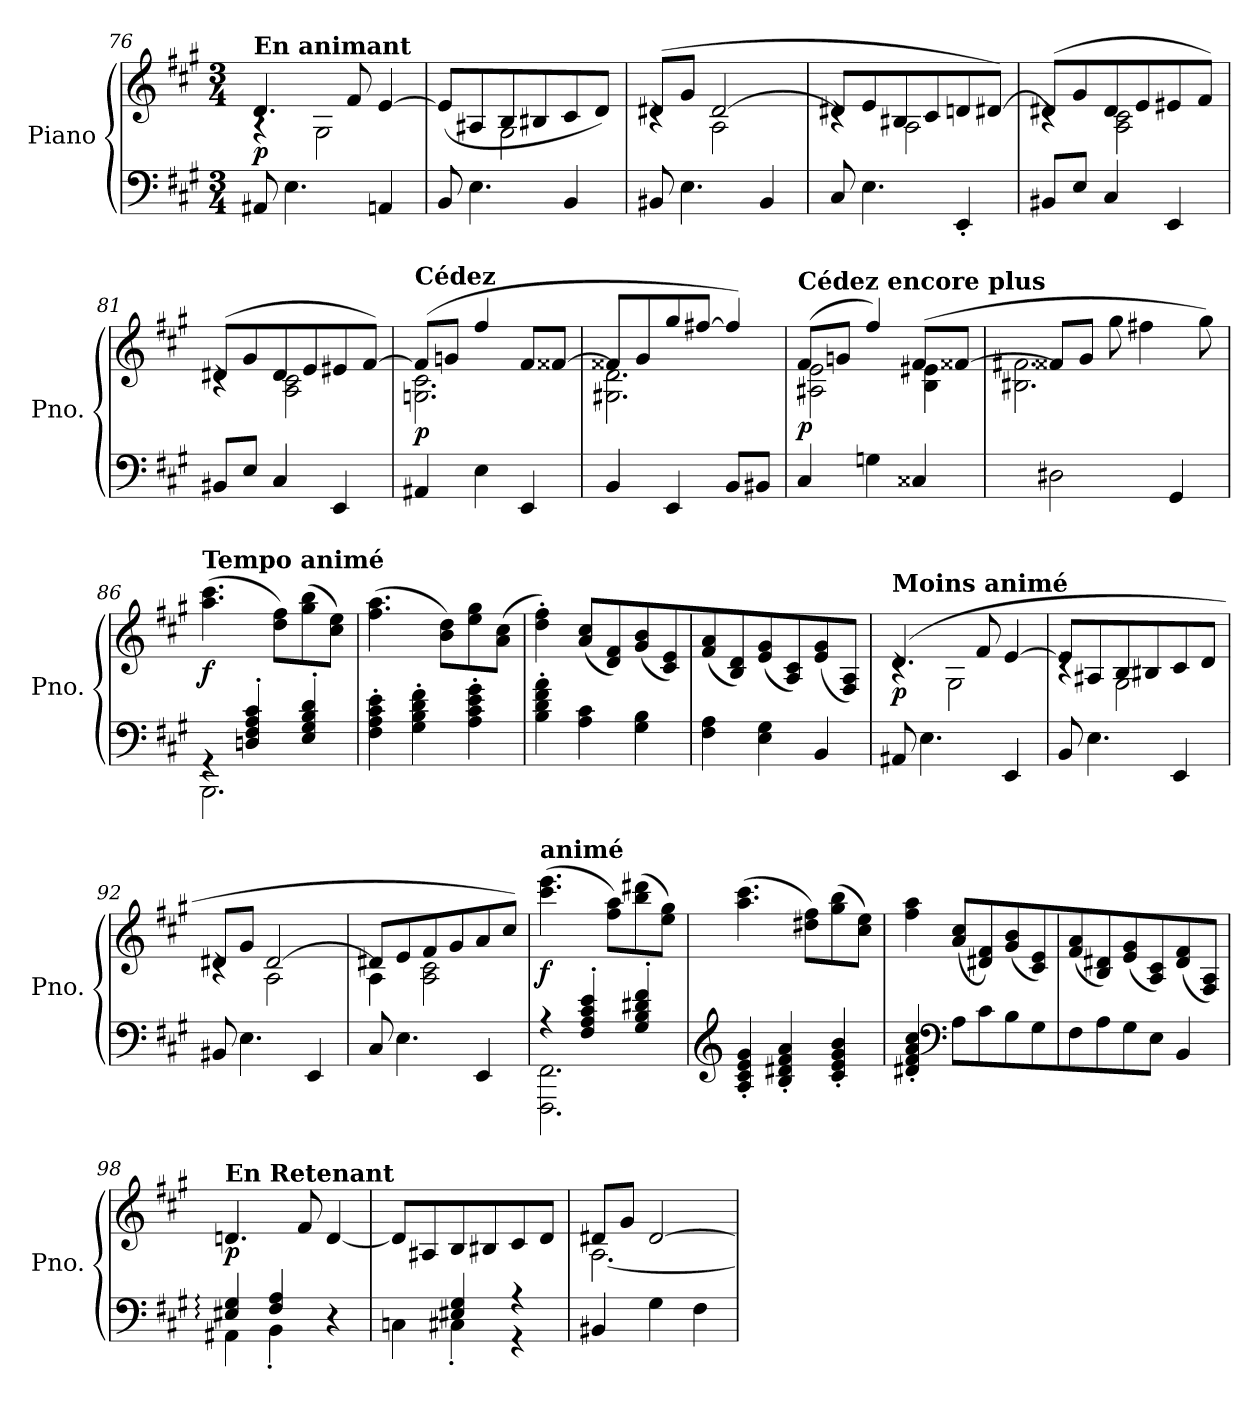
**kern	**kern	**dynam
*part1	*part1	*part1
*staff2	*staff1	*staff1/2
*I"Piano	*	*
*I'Pno.	*	*
*clefF4	*clefG2	*
*k[f#c#g#]	*k[f#c#g#]	*
*M3/4	*M3/4	*
=76	=76	=76
*	*^	*
!	!LO:TX:a:B:t=En animant	!	!
!	!	!	!LO:DY:b
8AA#X/	4.d/	4rA	p
4.E\	.	.	.
.	.	2G#\	.
.	8f#/	.	.
4AAn/	[4e/	.	.
!!LO:LB:g=z	!!
=77	=77	=77	=77
8BB/	(>8e/L]	4ryy	.
4.E\	8A#X/	.	.
.	8B/	2G#\	.
.	8B#X/	.	.
4BB/	8c#/	.	.
.	8d/J)	.	.
=78	=78	=78	=78
8BB#X/	(>8d#X/L	4rc	.
4.E\	8g#/J	.	.
.	[2d#/	2A\	.
4BB#/	.	.	.
=79	=79	=79	=79
8C#/	8d#X/L]	4rc	.
4.E\	8e/	.	.
.	8B#X/	2A\	.
.	8c#/	.	.
4EE'/	8dn/	.	.
.	[8d#X/J)	.	.
=80	=80	=80	=80
8BB#X/L	(>8d#X/L]	4rc	.
8E/J	8g#/	.	.
4C#/	8d#/	2A\ 2c#\	.
.	8e/	.	.
4EE/	8e#X/	.	.
.	8f#/J)	.	.
=81	=81	=81	=81
8BB#X/L	(>8d#X/L	4rc	.
8E/J	8g#/	.	.
4C#/	8d#/	2A\ 2c#\	.
.	8e/	.	.
4EE/	8e#X/	.	.
.	[8f#/J)	.	.
!!LO:LB:g=z	!!
=82	=82	=82	=82
!	!LO:TX:a:B:t=Cédez	!	!
!	!	!	!LO:DY:b
4AA#X/	(>8f#/L]	2.Gn\ 2.c#\	p
.	8gn/J	.	.
4E\	4ff#/	.	.
4EE/	8f#/L	.	.
.	[8f##X/J	.	.
=83	=83	=83	=83
4BB/	8f##X/L]	2.G#X\ 2.d\	.
.	8g#/	.	.
4EE/	8gg#/	.	.
.	[8ff#X/J	.	.
8BB/L	4ff#/])	.	.
8BB#X/J	.	.	.
=84	=84	=84	=84
!	!LO:TX:a:B:t=Cédez encore plus	!	!
!	!	!	!LO:DY:b
4C#/	(>8f#/L	2A#X\ 2e\	p
.	8gn/J	.	.
4Gn\	4ff#/)	.	.
4C##X/	(>8f#/L	4B\ 4e#X\	.
.	[8f##X/J	.	.
=85	=85	=85	=85
2D#X\	8f##X/L]	2.B#X\ 2.f#X\	.
.	8g#/J	.	.
.	8gg#\	.	.
.	4ff#X\	.	.
4GG#/	.	.	.
.	8gg#\)	.	.
*	*v	*v	*
=86	=86	=86
*^	*	*
!	!	!LO:TX:a:B:t=Tempo animé	!
!	!	!	!LO:DY:b
4rGG	2.BBB\	(>4.aa\ 4.ccc#\	f
4Dn/' 4F#/' 4A/' 4c#/'	.	.	.
.	.	8dd\ 8ff#\L)	.
4E/' 4G#/' 4B/' 4d/'	.	(>8gg#\ 8bb\	.
.	.	8cc#\ 8ee\J)	.
*v	*v	*	*
!!LO:LB:g=z
=87	=87	=87
4F#\' 4A\' 4c#\' 4e\'	(>4.ff#\ 4.aa\	.
4G#\' 4B\' 4d\' 4f#\'	.	.
.	8b\ 8dd\L)	.
4A\' 4c#\' 4e\' 4g#\'	8ee\ 8gg#\	.
.	(>8a\ 8cc#\J	.
=88	=88	=88
4B\' 4d\' 4f#\' 4a\'	4dd\' 4ff#\')	.
4A\ 4c#\	(<8a/ 8cc#/L	.
.	8d/ 8f#/)	.
4G#\ 4B\	(<8g#/ 8b/	.
.	8c#/ 8e/)	.
=89	=89	=89
4F#\ 4A\	(<8f#/ 8a/	.
.	8B/ 8d/)	.
4E\ 4G#\	(<8e/ 8g#/	.
.	8A/ 8c#/)	.
4BB/	(<8e/ 8g#/	.
.	8F#/ 8A/J)	.
=90	=90	=90
*	*^	*
!	!LO:TX:a:B:t=Moins animé	!	!
!	!	!	!LO:DY:b
8AA#X/	(>4.d/	4rc	p
4.E\	.	.	.
.	.	2G#\	.
.	8f#/	.	.
4EE/	[4e/	.	.
=91	=91	=91	=91
8BB/	8e/L]	4rc	.
4.E\	8A#X/	.	.
.	8B/	2G#\	.
.	8B#X/	.	.
4EE/	8c#/	.	.
.	8d/J	.	.
=92	=92	=92	=92
8BB#X/	8d#X/L	4rc	.
4.E\	8g#/J	.	.
.	[2d#/	2A\	.
4EE/	.	.	.
!!LO:LB:g=z	!!
=93	=93	=93	=93
8C#/	8d#X/L]	4A\	.
4.E\	8e/	.	.
.	8f#/	2A\ 2c#\	.
.	8g#/	.	.
4EE/	8a/	.	.
.	8cc#/J)	.	.
*	*v	*v	*
=94	=94	=94
*^	*	*
!	!	!LO:TX:a:B:t=animé	!
!	!	!	!LO:DY:b
4r	2.FFF#\ 2.FF#\	(>4.ccc#\ 4.eee\	f
4F#/' 4A/' 4c#/' 4e/'	.	.	.
.	.	8ff#\ 8aa\L)	.
4G#/' 4B/' 4d#X/' 4f#/'	.	(>8bb\ 8ddd#X\	.
.	.	8ee\ 8gg#\J)	.
*v	*v	*	*
=95	=95	=95
*clefG2	*	*
4A/' 4c#/' 4e/' 4g#/'	(>4.aa\ 4.ccc#\	.
4B/' 4d#X/' 4f#/' 4a/'	.	.
.	8dd#X\ 8ff#\L)	.
4c#/' 4e/' 4g#/' 4b/'	(>8gg#\ 8bb\	.
.	8cc#\ 8ee\J)	.
=96	=96	=96
4d#X/' 4f#/' 4a/' 4cc#/'	4ff#\ 4aa\	.
*clefF4	*	*
8A\L	(<8a/ 8cc#/L	.
8c#\	8d#X/ 8f#/)	.
8B\	(<8g#/ 8b/	.
8G#\	8c#/ 8e/)	.
=97	=97	=97
8F#\	(<8f#/ 8a/	.
8A\	8B/ 8d#X/)	.
8G#\	(<8e/ 8g#/	.
8E\J	8A/ 8c#/)	.
4BB/	(<8d#/ 8f#/	.
.	8F#/ 8A/J)	.
!!LO:PB:g=z
=98	=98	=98
*^	*	*
!	!	!LO:TX:a:B:t=En Retenant	!
!	!	!	!LO:DY:b
4E#X/: 4G#/:	4AA#X\	4.dn/	p
4F#/ 4A/	4BB'\	.	.
.	.	8f#/	.
4r	4ryy	[4d/	.
=99	=99	=99	=99
4Cn\	4ryy	8d/L]	.
.	.	8A#X/	.
4E#X/ 4G#/	4C#X'\	8B:/	.
.	.	8B#X/	.
4r	4r	8c#/	.
.	.	8d/J	.
*v	*v	*	*
=100	=100	=100
*	*^	*
4BB#X/	8d#X/L	[2.A\	.
.	8g#/J	.	.
4G#\	[2d#/	.	.
4F#\	.	.	.
*	*v	*v	*
=	=	=
*-	*-	*-
